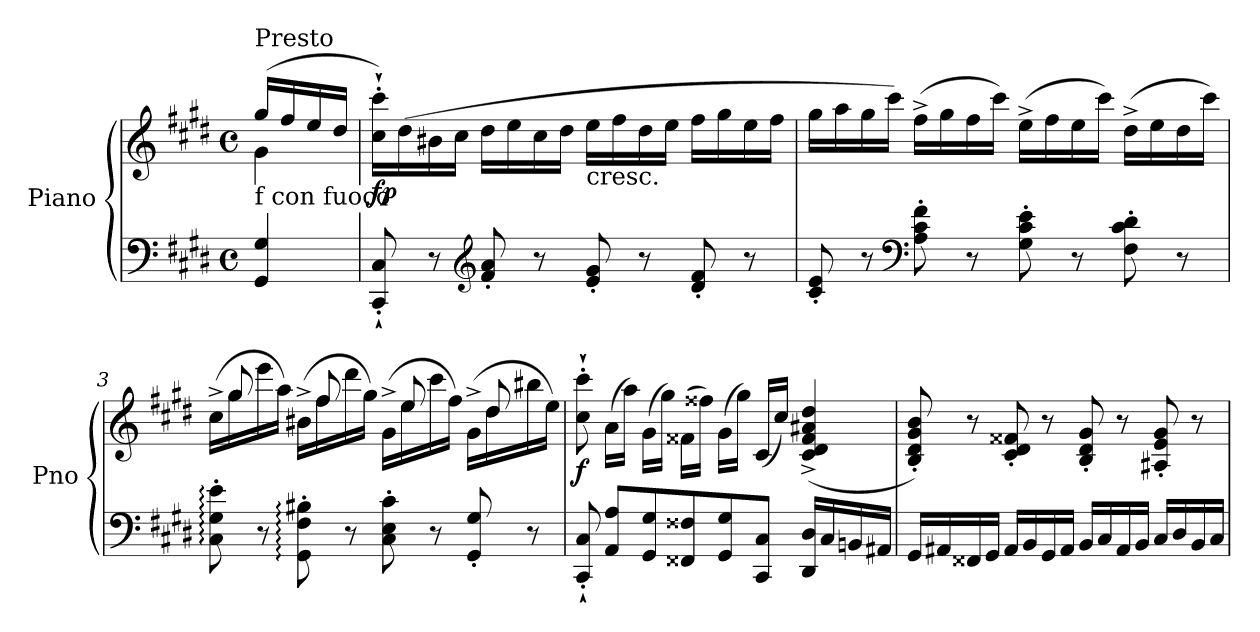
**kern	**kern	**dynam
*part1	*part1	*part1
*staff2	*staff1	*staff1/2
*I"Piano	*	*
*I'Pno	*	*
*clefF4	*clefG2	*
*k[f#c#g#d#]	*k[f#c#g#d#]	*
*E:	*E:	*
*M4/4	*M4/4	*
*met(c)	*met(c)	*
*MM176	*MM176	*
=	=	=
*	*^	*
!	!LO:TX:a:t=Presto	!	!
!	!LO:TX:b:t=f con fuoco	!	!
4GG#/ 4G#/	(16gg#/LL	4g#\	.
.	16ff#/	.	.
.	16ee/	.	.
.	16dd#/JJ	.	.
*	*v	*v	*
=1	=1	=1
!	!	!LO:DY:b
8CC#/`' 8C#/`'	16cc#\`' 16ccc#\`'LL)	fp
.	(16dd#\	.
8r	16b#X\	.
.	16cc#\JJ	.
*clefG2	*	*
8f#/' 8a/'	16dd#\LL	.
.	16ee\	.
8r	16cc#\	.
.	16dd#\JJ	.
!	!LO:TX:b:t=cresc.	!
8e/' 8g#/'	16ee\LL	.
.	16ff#\	.
8r	16dd#\	.
.	16ee\JJ	.
8d#/' 8f#/'	16ff#\LL	.
.	16gg#\	.
8r	16ee\	.
.	16ff#\JJ	.
=2	=2	=2
8c#/' 8e/'	16gg#\LL	.
.	16aa\	.
8r	16gg#\	.
.	16ccc#\JJ)	.
*clefF4	*	*
8A\' 8c#\' 8f#\'	(16ff#^\LL	.
.	16gg#\	.
8r	16ff#\	.
.	16ccc#\JJ)	.
8G#\' 8c#\' 8e\'	(16ee^\LL	.
.	16ff#\	.
8r	16ee\	.
.	16ccc#\JJ)	.
8F#\' 8c#\' 8d#\'	(16dd#^\LL	.
.	16ee\	.
8r	16dd#\	.
.	16ccc#\JJ)	.
!!LO:LB:g=z
=3	=3	=3
*	*^	*
8C#\:' 8G#\:' 8e\:'	(16cc#^\LL	16ryy	.
.	16gg#\	8gg#/	.
8r	16eee\	.	.
.	16aa\JJ)	8ryy	.
8GG#\:' 8F#\:' 8B#X\:'	(16b#X^\LL	.	.
.	16ff#\	8ff#/	.
8r	16ddd#\	.	.
.	16gg#\JJ)	8ryy	.
8C#\' 8E\' 8c#\'	(16g#^\LL	.	.
.	16ee\	8ee/	.
8r	16ccc#\	.	.
.	16ff#\JJ)	8ryy	.
8GG#/' 8G#/'	(16g#^\LL	.	.
.	16dd#\	8dd#/	.
8r	16bb#X\	.	.
.	16ee\JJ)	16ryy	.
=4	=4	=4	=4
!	!	!	!LO:DY:b
*	*v	*v	*
8CC#/`' 8C#/`'	8cc#\`' 8ccc#\`'	f
8AA/ 8A/L	(16a\LL	.
.	16aa\JJ)	.
8GG#/ 8G#/	(16g#\LL	.
.	16gg#\JJ)	.
8FF##X/ 8F##X/	(16f##X\LL	.
.	16ff##X\JJ)	.
8GG#/ 8G#/	(16g#\LL	.
.	16gg#\JJ)	.
8CC#/ 8C#/J	(16c#/LL	.
.	16cc#/JJ)	.
16DD#/ 16D#/LL	(4c#/^ 4d#/^ 4f##/^ 4a#X/^ 4dd#/^	.
16C#/	.	.
16BBn/	.	.
16AA#X/JJ	.	.
!!LO:LB:g=z
=5	=5	=5
16GG#/LL	8B/' 8d#/' 8g#/' 8b/')	.
16AA#X/	.	.
16FF##X/	8r	.
16GG#/JJ	.	.
16AA#/LL	8c#/' 8d#/' 8f##X/'	.
16BB/	.	.
16GG#/	8r	.
16AA#/JJ	.	.
16BB/LL	8B/' 8d#/' 8g#/'	.
16C#/	.	.
16AA#/	8r	.
16BB/JJ	.	.
16C#/LL	8A#X/' 8e/' 8g#/'	.
16D#/	.	.
16BB/	8r	.
16C#/JJ	.	.
=	=	=
*-	*-	*-
